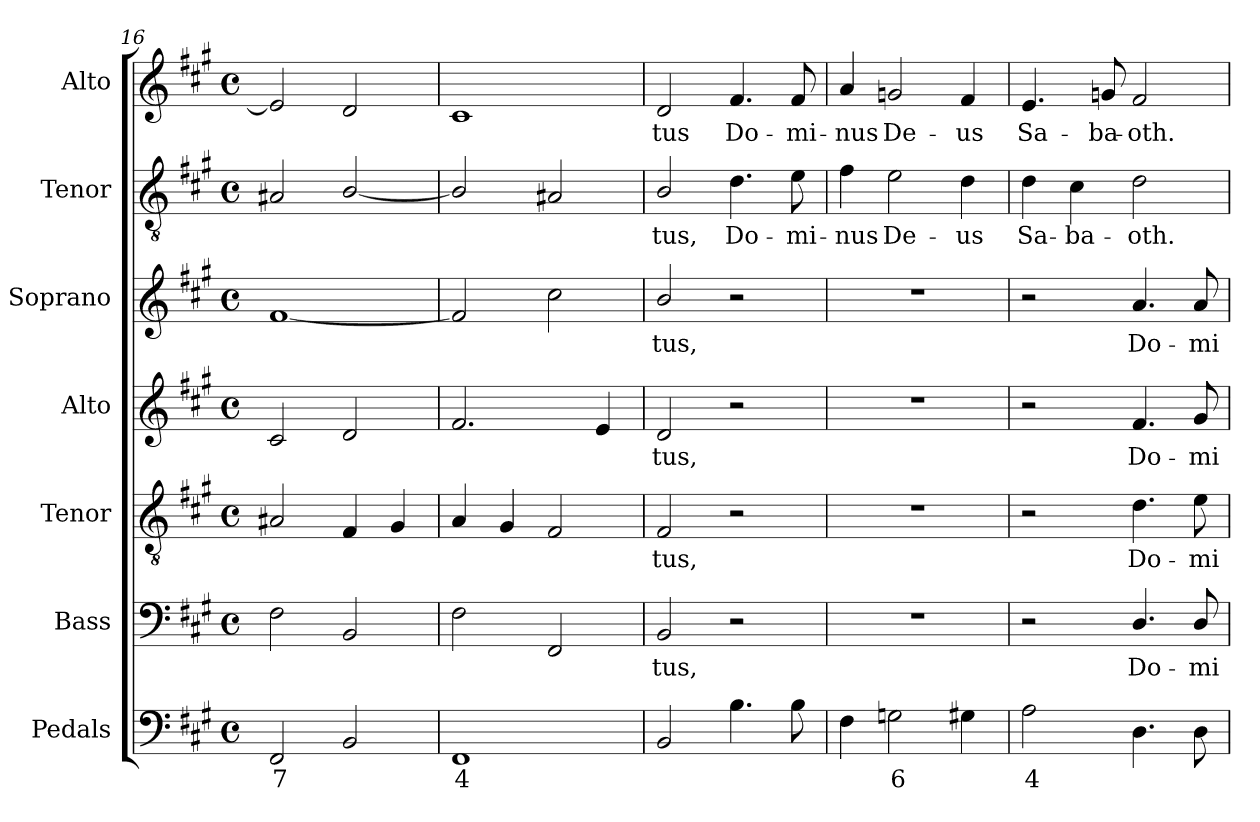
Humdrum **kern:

**kern	**text	**kern	**text	**kern	**text	**kern	**text	**kern	**text	**kern	**text	**kern	**text
*part7	*part7	*part6	*part6	*part5	*part5	*part4	*part4	*part3	*part3	*part2	*part2	*part1	*part1
*staff7	*staff7	*staff6	*staff6	*staff5	*staff5	*staff4	*staff4	*staff3	*staff3	*staff2	*staff2	*staff1	*staff1
*I"Pedals	*	*I"Bass	*	*I"Tenor	*	*I"Alto	*	*I"Soprano	*	*I"Tenor	*	*I"Alto	*
*I'Ped.	*	*I'B.	*	*I'T.	*	*I'A.	*	*I'S.	*	*I'T.	*	*I'A.	*
*clefF4	*	*clefF4	*	*clefGv2	*	*clefG2	*	*clefG2	*	*clefGv2	*	*clefG2	*
*	*	*	*	*ITrd7c12	*	*	*	*	*	*ITrd7c12	*	*	*
*k[f#c#g#]	*	*k[f#c#g#]	*	*k[f#c#g#]	*	*k[f#c#g#]	*	*k[f#c#g#]	*	*k[f#c#g#]	*	*k[f#c#g#]	*
*A:	*	*A:	*	*A:	*	*A:	*	*A:	*	*A:	*	*A:	*
*M4/4	*	*M4/4	*	*M4/4	*	*M4/4	*	*M4/4	*	*M4/4	*	*M4/4	*
*met(c)	*	*met(c)	*	*met(c)	*	*met(c)	*	*met(c)	*	*met(c)	*	*met(c)	*
=16	=16	=16	=16	=16	=16	=16	=16	=16	=16	=16	=16	=16	=16
!	!LO:LY:b:color=#000000	!	!	!	!	!	!	!	!	!	!	!	!
2FF#i/	7	2F#i\	.	2AA#Xi/	.	2c#i/	.	[1f#i	.	2AA#Xi/	.	2ei/]	.
2BBi/	.	2BBi/	.	4FF#i/	.	2di/	.	.	.	[2BBi/	.	2di/	.
.	.	.	.	4GG#i/	.	.	.	.	.	.	.	.	.
=17	=17	=17	=17	=17	=17	=17	=17	=17	=17	=17	=17	=17	=17
!	!LO:LY:b:color=#000000	!	!	!	!	!	!	!	!	!	!	!	!
1FF#i	4	2F#i\	.	4AAi/	.	2.f#i/	.	2f#i/]	.	2BBi/]	.	1c#i	.
.	.	.	.	4GG#i/	.	.	.	.	.	.	.	.	.
.	.	2FF#i/	.	2FF#i/	.	.	.	2cc#i\	.	2AA#i/	.	.	.
.	.	.	.	.	.	4ei/	.	.	.	.	.	.	.
=18	=18	=18	=18	=18	=18	=18	=18	=18	=18	=18	=18	=18	=18
!	!	!	!LO:LY:b:color=#000000	!	!	!	!	!	!	!	!	!	!
!	!	!	!	!	!LO:LY:b:color=#000000	!	!	!	!	!	!	!	!
!	!	!	!	!	!	!	!LO:LY:b:color=#000000	!	!	!	!	!	!
!	!	!	!	!	!	!	!	!	!LO:LY:b:color=#000000	!	!	!	!
!	!	!	!	!	!	!	!	!	!	!	!LO:LY:b:color=#000000	!	!
!	!	!	!	!	!	!	!	!	!	!	!	!	!LO:LY:b:color=#000000
2BBi/	.	2BBi/	-tus,	2FF#i/	-tus,	2di/	-tus,	2bi/	-tus,	2BBi/	-tus,	2di/	-tus
!	!	!	!	!	!	!	!	!	!	!	!LO:LY:b:color=#000000	!	!
!	!	!	!	!	!	!	!	!	!	!	!	!	!LO:LY:b:color=#000000
4.Bi\	.	2r	.	2r	.	2r	.	2r	.	4.Di\	Do-	4.f#i/	Do-
!	!	!	!	!	!	!	!	!	!	!	!LO:LY:b:color=#000000	!	!
!	!	!	!	!	!	!	!	!	!	!	!	!	!LO:LY:b:color=#000000
8Bi\	.	.	.	.	.	.	.	.	.	8Ei\	-mi-	8f#i/	-mi-
=19	=19	=19	=19	=19	=19	=19	=19	=19	=19	=19	=19	=19	=19
!	!	!	!	!	!	!	!	!	!	!	!LO:LY:b:color=#000000	!	!
!	!	!	!	!	!	!	!	!	!	!	!	!	!LO:LY:b:color=#000000
4F#i\	.	1r	.	1r	.	1r	.	1r	.	4F#i\	-nus	4ai/	-nus
!	!LO:LY:b:color=#000000	!	!	!	!	!	!	!	!	!	!	!	!
!	!	!	!	!	!	!	!	!	!	!	!LO:LY:b:color=#000000	!	!
!	!	!	!	!	!	!	!	!	!	!	!	!	!LO:LY:b:color=#000000
2Gni\	6	.	.	.	.	.	.	.	.	2Ei\	De-	2gni/	De-
!	!	!	!	!	!	!	!	!	!	!	!LO:LY:b:color=#000000	!	!
!	!	!	!	!	!	!	!	!	!	!	!	!	!LO:LY:b:color=#000000
4G#Xi\	.	.	.	.	.	.	.	.	.	4Di\	-us	4f#i/	-us
=20	=20	=20	=20	=20	=20	=20	=20	=20	=20	=20	=20	=20	=20
!	!LO:LY:b:color=#000000	!	!	!	!	!	!	!	!	!	!	!	!
!	!	!	!	!	!	!	!	!	!	!	!LO:LY:b:color=#000000	!	!
!	!	!	!	!	!	!	!	!	!	!	!	!	!LO:LY:b:color=#000000
2Ai\	4	2r	.	2r	.	2r	.	2r	.	4Di\	Sa-	4.ei/	Sa-
!	!	!	!	!	!	!	!	!	!	!	!LO:LY:b:color=#000000	!	!
.	.	.	.	.	.	.	.	.	.	4C#i\	-ba-	.	.
!	!	!	!	!	!	!	!	!	!	!	!	!	!LO:LY:b:color=#000000
.	.	.	.	.	.	.	.	.	.	.	.	8gni/	-ba-
!	!	!	!LO:LY:b:color=#000000	!	!	!	!	!	!	!	!	!	!
!	!	!	!	!	!LO:LY:b:color=#000000	!	!	!	!	!	!	!	!
!	!	!	!	!	!	!	!LO:LY:b:color=#000000	!	!	!	!	!	!
!	!	!	!	!	!	!	!	!	!LO:LY:b:color=#000000	!	!	!	!
!	!	!	!	!	!	!	!	!	!	!	!LO:LY:b:color=#000000	!	!
!	!	!	!	!	!	!	!	!	!	!	!	!	!LO:LY:b:color=#000000
4.Di\	.	4.Di/	Do-	4.Di\	Do-	4.f#i/	Do-	4.ai/	Do-	2Di\	-oth.	2f#i/	-oth.
!	!	!	!LO:LY:b:color=#000000	!	!	!	!	!	!	!	!	!	!
!	!	!	!	!	!LO:LY:b:color=#000000	!	!	!	!	!	!	!	!
!	!	!	!	!	!	!	!LO:LY:b:color=#000000	!	!	!	!	!	!
!	!	!	!	!	!	!	!	!	!LO:LY:b:color=#000000	!	!	!	!
8Di\	.	8Di/	-mi-	8Ei\	-mi-	8g#i/	-mi-	8ai/	-mi-	.	.	.	.
=	=	=	=	=	=	=	=	=	=	=	=	=	=
*-	*-	*-	*-	*-	*-	*-	*-	*-	*-	*-	*-	*-	*-
